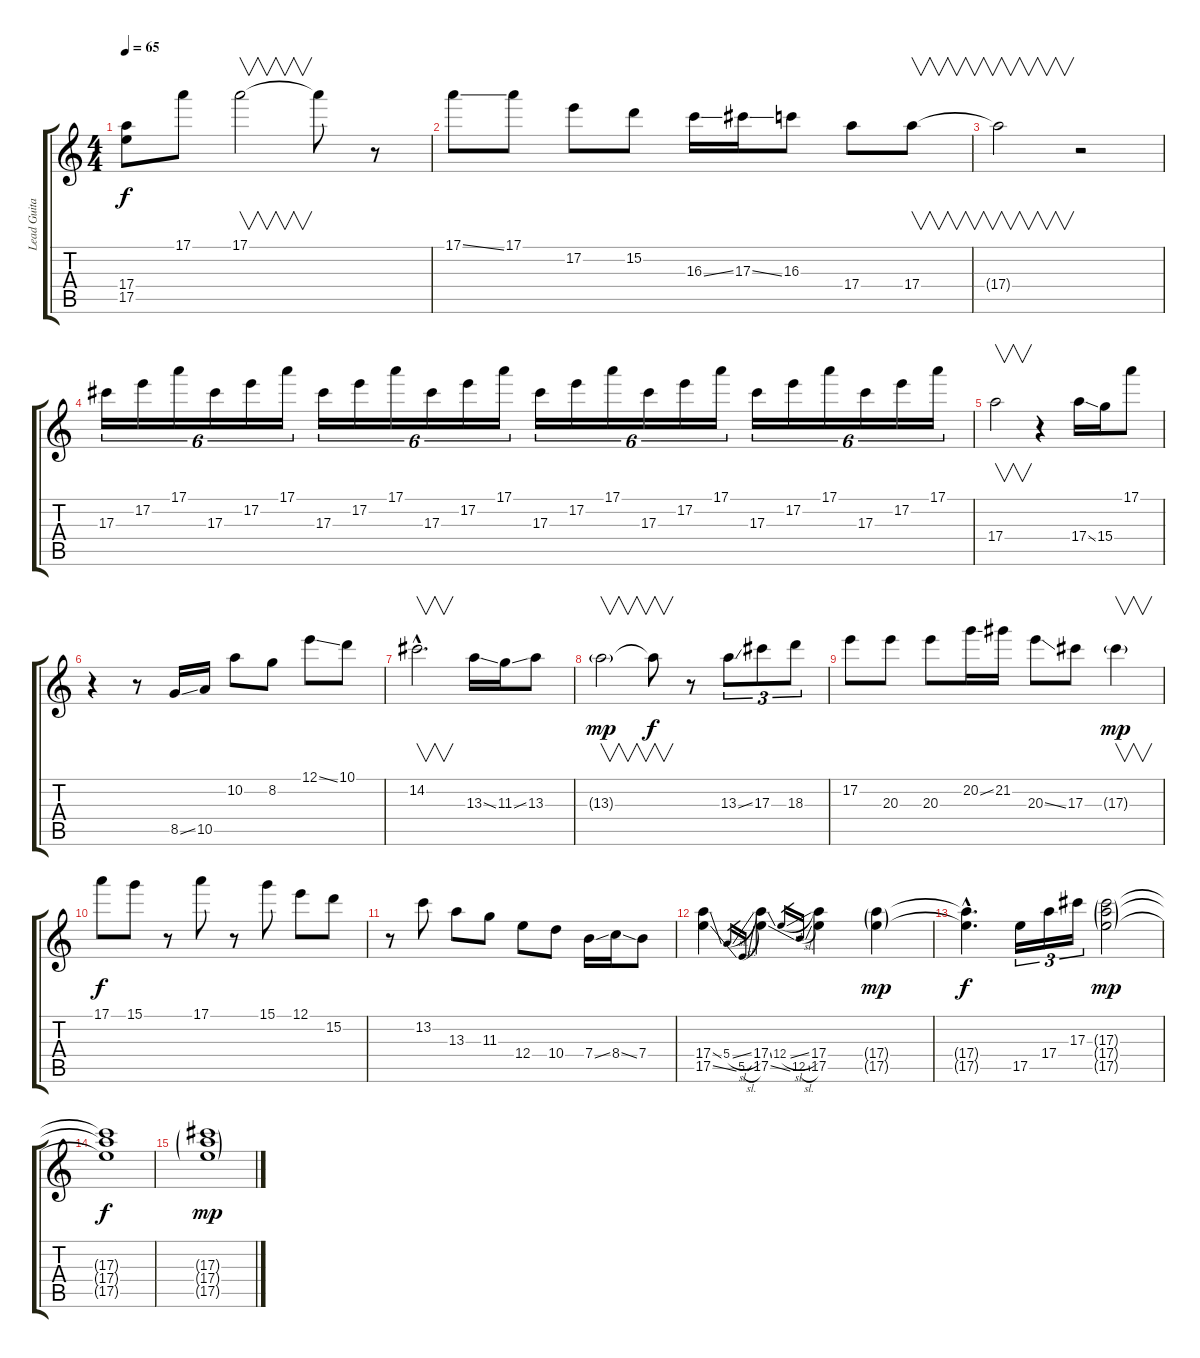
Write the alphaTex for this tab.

\track ("Lead Guitar" "Lead Guita") {instrument electricguitarclean}
\staff {score tabs}
\tuning (E4 B3 Ab3 E3 B2 E2) {hide}
\ts (4 4)
\tempo 65
\clef g2
\ks c
(17.4 17.5).8{dy f} 17.1.8 17.1.2{v} 17.1{t}.8 r.8 |
17.1{ss}.8 17.1.8 17.2.8 15.2.8 16.3{ss}.16 17.3{ss}.16 16.3.8 17.4.8 17.4.8{v} |
17.4{t}.2{v} r.2 |
17.3.16{tu (6 4)} 17.2.16{tu (6 4)} 17.1.16{tu (6 4)} 17.3.16{tu (6 4)} 17.2.16{tu (6 4)} 17.1.16{tu (6 4)} 17.3.16{tu (6 4)} 17.2.16{tu (6 4)} 17.1.16{tu (6 4)} 17.3.16{tu (6 4)} 17.2.16{tu (6 4)} 17.1.16{tu (6 4)} 17.3.16{tu (6 4)} 17.2.16{tu (6 4)} 17.1.16{tu (6 4)} 17.3.16{tu (6 4)} 17.2.16{tu (6 4)} 17.1.16{tu (6 4)} 17.3.16{tu (6 4)} 17.2.16{tu (6 4)} 17.1.16{tu (6 4)} 17.3.16{tu (6 4)} 17.2.16{tu (6 4)} 17.1.16{tu (6 4)} |
17.4.2{v} r.4 17.4{ss}.16 15.4.16 17.1.8 |
r.4 r.8 8.5{ss}.16 10.5.16 10.2.8 8.2.8 12.1{ss}.8 10.1.8 |
14.2{hac}.2{v d} 13.3{ss}.16 11.3{ss}.16 13.3.8 |
13.3{g}.2{v dy mp} 13.3{t}.8{v dy f} r.8 13.3{ss}.8{tu (3 2)} 17.3.8{tu (3 2)} 18.3.8{tu (3 2)} |
17.2.8 20.3.8 20.3.8 20.2{ss}.16 21.2.16 20.3{ss}.8 17.3.8 17.3{g}.4{v dy mp} |
17.1.8{dy f} 15.1.8 r.8 17.1.8 r.8 15.1.8 12.1.8 15.2.8 |
r.8 13.2.8 13.3.8 11.3.8 12.4.8 10.4.8 7.4{ss}.16 8.4{ss}.16 7.4.8 |
(17.4{ss} 17.5{ss}).4 5.4{sl}.16{gr} 5.5{sl}.16{gr} (17.4{ss} 17.5{ss}).4 12.4{sl}.16{gr} 12.5{sl}.16{gr} (17.4 17.5).4 (17.4{g} 17.5{g}).4{dy mp} |
(17.4{hac t} 17.5{hac t}).4{d dy f} 17.5.16{tu (3 2)} 17.4.16{tu (3 2)} 17.3.16{tu (3 2)} (17.3{g} 17.4{g} 17.5{g}).2{dy mp} |
(17.3{t} 17.4{t} 17.5{t}).1{dy f} |
(17.3{g} 17.4{g} 17.5{g}).1{dy mp}
